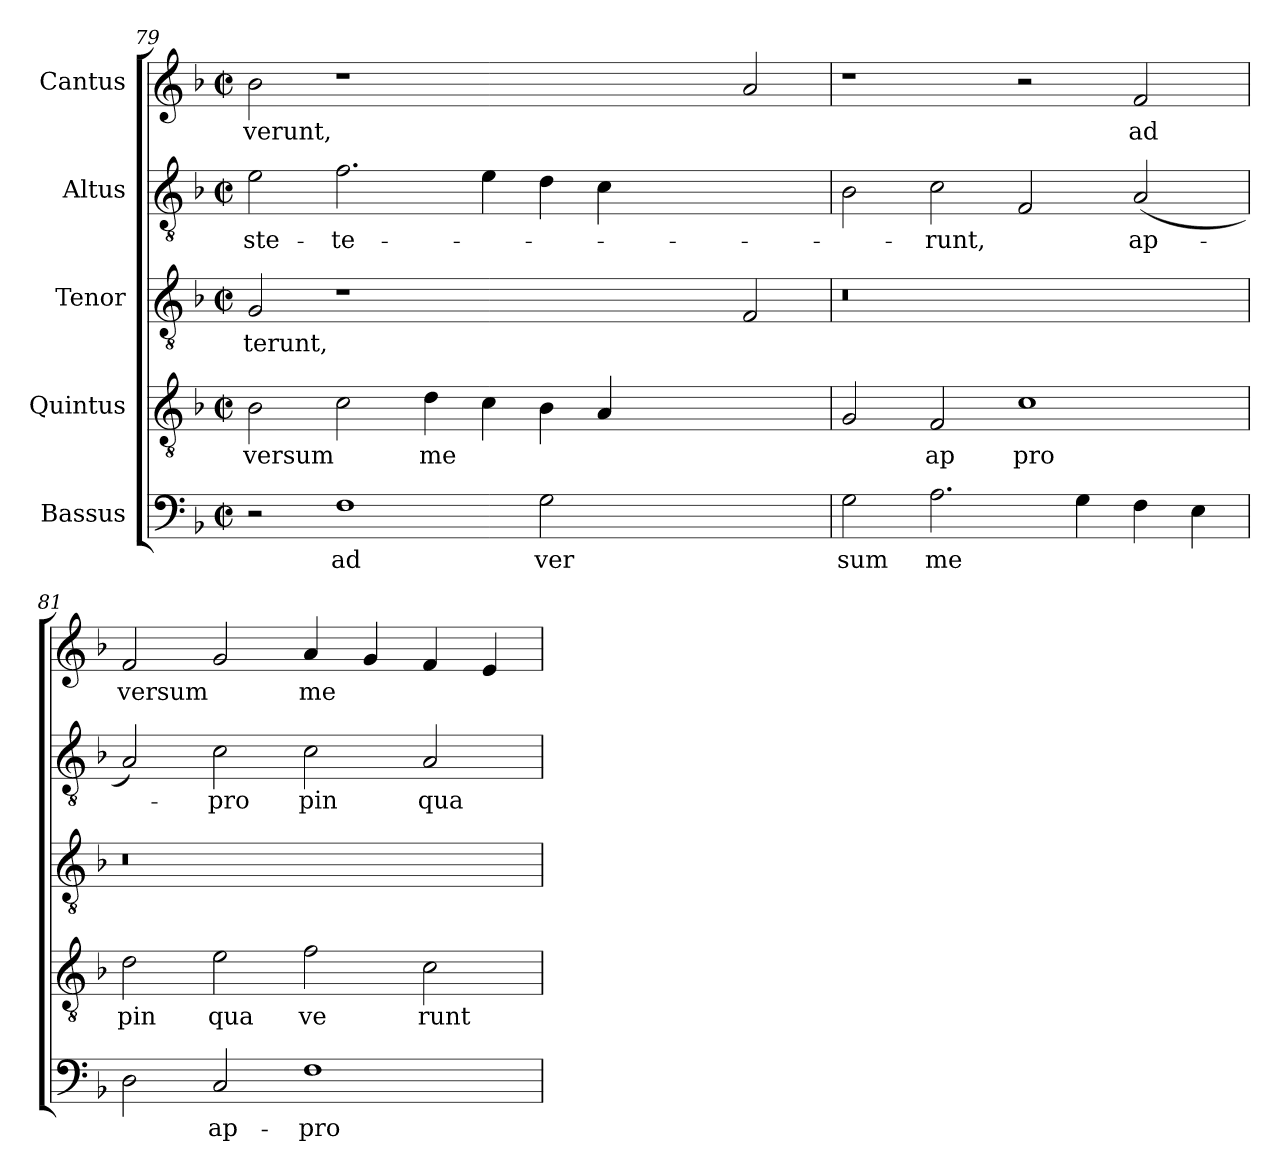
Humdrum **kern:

**kern	**text	**kern	**text	**kern	**text	**kern	**text	**kern	**text
*part5	*part5	*part4	*part4	*part3	*part3	*part2	*part2	*part1	*part1
*staff5	*staff5	*staff4	*staff4	*staff3	*staff3	*staff2	*staff2	*staff1	*staff1
*I"Bassus	*	*I"Quintus	*	*I"Tenor	*	*I"Altus	*	*I"Cantus	*
*clefF4	*	*clefGv2	*	*clefGv2	*	*clefGv2	*	*clefG2	*
*k[b-]	*	*k[b-]	*	*k[b-]	*	*k[b-]	*	*k[b-]	*
*F:	*	*F:	*	*F:	*	*F:	*	*F:	*
*M2/2	*	*M2/2	*	*M2/2	*	*M2/2	*	*M2/2	*
*met(c|)	*	*met(c|)	*	*met(c|)	*	*met(c|)	*	*met(c|)	*
=79	=79	=79	=79	=79	=79	=79	=79	=79	=79
!	!	!	!LO:LY:b	!	!LO:LY:b	!	!LO:LY:b:cj	!	!LO:LY:b
2r	.	2B-\	versum	2G/	-terunt,	2e\	ste-	2b-\	verunt,
!	!LO:LY:b:cj	!	!	!LO:N:vis=1	!	!	!LO:LY:b:cj	!LO:N:vis=1	!
1F	ad	2c\	.	0r	.	2.f\	-te-	0r	.
!	!	!	!LO:LY:b	!	!	!	!	!	!
.	.	4d\	me	.	.	.	.	.	.
.	.	4c\	.	.	.	4e\	.	.	.
!	!LO:LY:b:cj	!	!	!	!	!	!	!	!
2G\	ver	4B-\	.	.	.	4d\	.	.	.
.	.	4A/	.	.	.	4c\	.	.	.
1ryy	.	1ryy	.	.	.	1ryy	.	.	.
.	.	.	.	2F/	.	.	.	2a/	.
=80	=80	=80	=80	=80	=80	=80	=80	=80	=80
!	!LO:LY:b:cj	!	!	!	!	!	!	!	!
2G\	sum	2G/	.	0r	.	2B-\	.	1r	.
!	!LO:LY:b	!	!LO:LY:b:cj	!	!	!	!LO:LY:b	!	!
2.A\	me	2F/	ap	.	.	2c\	-runt,	.	.
!	!	!	!LO:LY:b:cj	!	!	!	!	!	!
.	.	1c	pro	.	.	2F/	.	2r	.
4G\	.	.	.	.	.	.	.	.	.
!	!	!	!	!	!	!	!LO:LY:b:cj	!	!LO:LY:b:cj
4F\	.	.	.	.	.	(>2A/	ap-	2f/	ad
4E\	.	.	.	.	.	.	.	.	.
!!LO:LB:g=z
=81	=81	=81	=81	=81	=81	=81	=81	=81	=81
!	!	!	!LO:LY:b:cj	!	!	!	!	!	!LO:LY:b
2D\	.	2d\	pin	0r	.	2A/)	.	2f/	versum
!	!LO:LY:b:cj	!	!LO:LY:b:cj	!	!	!	!LO:LY:b:cj	!	!
2C/	ap-	2e\	qua	.	.	2c\	-pro	2g/	.
!	!LO:LY:b:cj	!	!LO:LY:b:cj	!	!	!	!LO:LY:b:cj	!	!LO:LY:b
1F	-pro-	2f\	ve	.	.	2c\	pin	4a/	me
.	.	.	.	.	.	.	.	4g/	.
!	!	!	!LO:LY:b:cj	!	!	!	!LO:LY:b:cj	!	!
.	.	2c\	runt	.	.	2A/	qua	4f/	.
.	.	.	.	.	.	.	.	4e/	.
=	=	=	=	=	=	=	=	=	=
*-	*-	*-	*-	*-	*-	*-	*-	*-	*-
